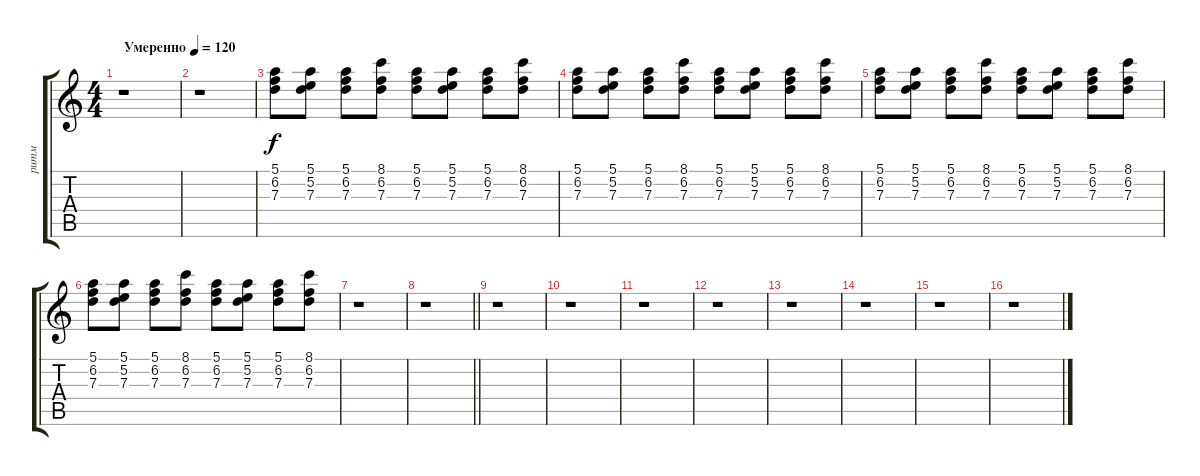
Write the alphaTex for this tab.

\track ("ритм" "ритм") {instrument acousticguitarsteel}
\staff {score tabs}
\tuning (E4 B3 G3 D3 A2 E2) {hide}
\ts (4 4)
\tempo (120 "Умеренно")
\clef g2
\ks aminor
r.1{dy f instrument acousticguitarsteel} |
r.1 |
(5.1 6.2 7.3).8 (5.1 5.2 7.3).8 (5.1 6.2 7.3).8 (8.1 6.2 7.3).8 (5.1 6.2 7.3).8 (5.1 5.2 7.3).8 (5.1 6.2 7.3).8 (8.1 6.2 7.3).8 |
(5.1 6.2 7.3).8 (5.1 5.2 7.3).8 (5.1 6.2 7.3).8 (8.1 6.2 7.3).8 (5.1 6.2 7.3).8 (5.1 5.2 7.3).8 (5.1 6.2 7.3).8 (8.1 6.2 7.3).8 |
(5.1 6.2 7.3).8 (5.1 5.2 7.3).8 (5.1 6.2 7.3).8 (8.1 6.2 7.3).8 (5.1 6.2 7.3).8 (5.1 5.2 7.3).8 (5.1 6.2 7.3).8 (8.1 6.2 7.3).8 |
(5.1 6.2 7.3).8 (5.1 5.2 7.3).8 (5.1 6.2 7.3).8 (8.1 6.2 7.3).8 (5.1 6.2 7.3).8 (5.1 5.2 7.3).8 (5.1 6.2 7.3).8 (8.1 6.2 7.3).8 |
r.1 |
\barLineRight lightlight
r.1 |
\section ("" "")
r.1 |
r.1 |
r.1 |
r.1 |
r.1 |
r.1 |
r.1 |
r.1
